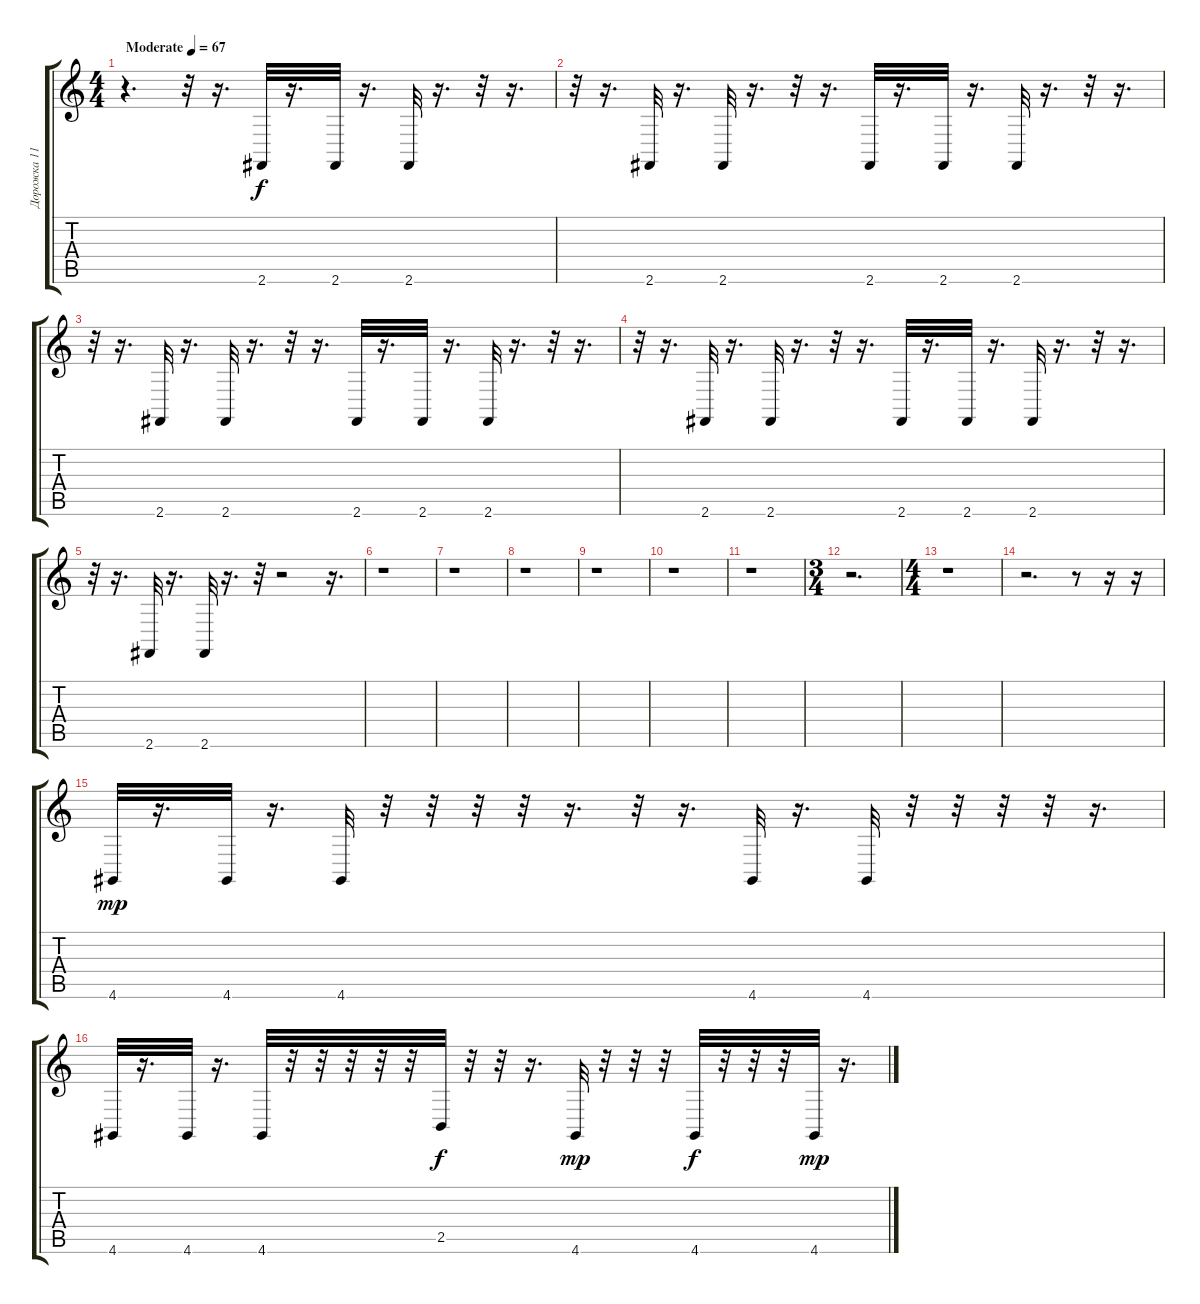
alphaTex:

\track ("Дорожка 11" "Дорожка 11") {instrument acousticgrandpiano}
\staff {score tabs}
\tuning (E4 B3 G3 D3 A2 E2) {hide}
\ts (4 4)
\tempo (67 "Moderate")
\clef g2
\ks c
r.4{d dy f instrument acousticgrandpiano} r.32 r.16{d} 2.6.32 r.16{d} 2.6.32 r.16{d} 2.6.32 r.16{d} r.32 r.16{d} |
r.32 r.16{d} 2.6.32 r.16{d} 2.6.32 r.16{d} r.32 r.16{d} 2.6.32 r.16{d} 2.6.32 r.16{d} 2.6.32 r.16{d} r.32 r.16{d} |
r.32 r.16{d} 2.6.32 r.16{d} 2.6.32 r.16{d} r.32 r.16{d} 2.6.32 r.16{d} 2.6.32 r.16{d} 2.6.32 r.16{d} r.32 r.16{d} |
r.32 r.16{d} 2.6.32 r.16{d} 2.6.32 r.16{d} r.32 r.16{d} 2.6.32 r.16{d} 2.6.32 r.16{d} 2.6.32 r.16{d} r.32 r.16{d} |
r.32 r.16{d} 2.6.32 r.16{d} 2.6.32 r.16{d} r.32 r.2 r.16{d} |
r.1 |
r.1 |
r.1 |
r.1 |
r.1 |
r.1 |
\ts (3 4)
r.2{d} |
\ts (4 4)
r.1 |
r.2{d} r.8 r.16 r.16 |
4.6.32{dy mp} r.16{d} 4.6.32 r.16{d} 4.6.32 r.32 r.32 r.32 r.32 r.16{d} r.32 r.16{d} 4.6.32 r.16{d} 4.6.32 r.32 r.32 r.32 r.32 r.16{d} |
4.6.32 r.16{d} 4.6.32 r.16{d} 4.6.32 r.32 r.32 r.32 r.32 r.32 2.5.32{dy f} r.32 r.32 r.16{d} 4.6.32{dy mp} r.32 r.32 r.32 4.6.32{dy f} r.32 r.32 r.32 4.6.32{dy mp} r.16{d}
